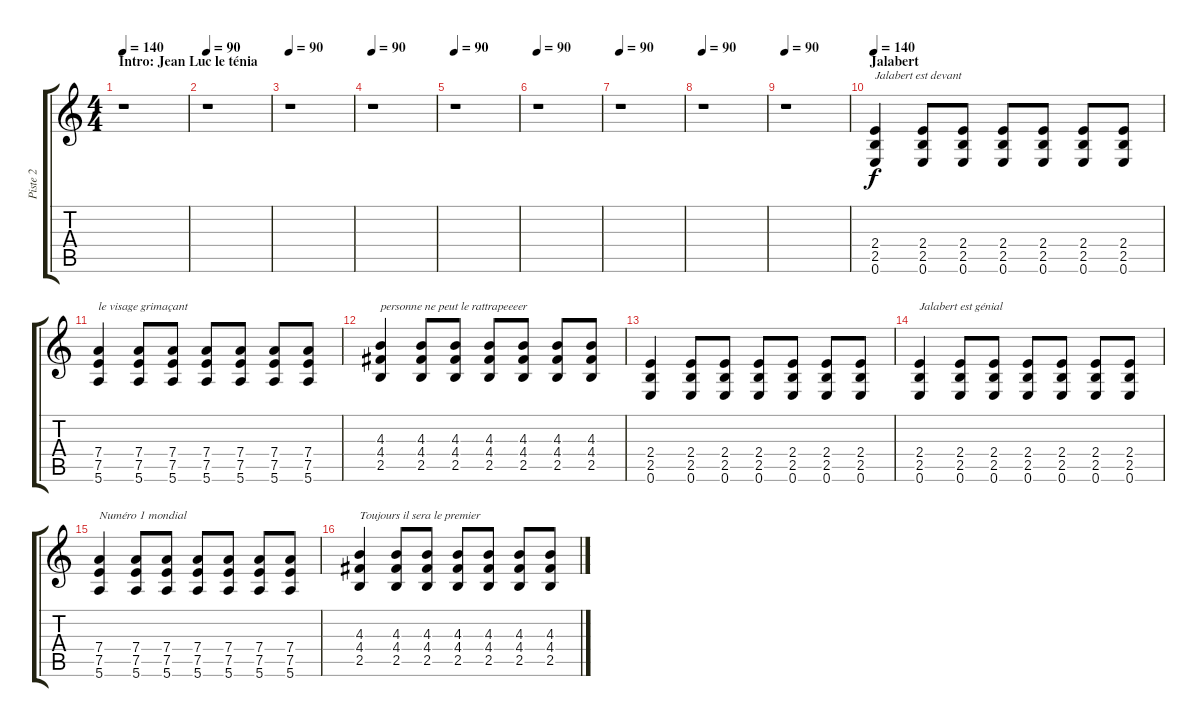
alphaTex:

\track ("Piste 2" "Piste 2") {instrument overdrivenguitar}
\staff {score tabs}
\tuning (E4 B3 G3 D3 A2 E2) {hide}
\ts (4 4)
\section ("" "Intro: Jean Luc le ténia")
\tempo 140
\tempo 90
\tempo 140
\clef g2
\ks c
r.1{dy f instrument overdrivenguitar} |
\tempo 90
r.1 |
\tempo 90
r.1 |
\tempo 90
r.1 |
\tempo 90
r.1 |
\tempo 90
r.1 |
\tempo 90
r.1 |
\tempo 90
r.1 |
\tempo 90
r.1 |
\section ("" "Jalabert")
\tempo 140
(2.4 2.5 0.6).4{txt "Jalabert est devant"} (2.4 2.5 0.6).8 (2.4 2.5 0.6).8 (2.4 2.5 0.6).8 (2.4 2.5 0.6).8 (2.4 2.5 0.6).8 (2.4 2.5 0.6).8 |
(7.4 7.5 5.6).4{txt "le visage grimaçant"} (7.4 7.5 5.6).8 (7.4 7.5 5.6).8 (7.4 7.5 5.6).8 (7.4 7.5 5.6).8 (7.4 7.5 5.6).8 (7.4 7.5 5.6).8 |
(4.3 4.4 2.5).4{txt "personne ne peut le rattrapeeeer"} (4.3 4.4 2.5).8 (4.3 4.4 2.5).8 (4.3 4.4 2.5).8 (4.3 4.4 2.5).8 (4.3 4.4 2.5).8 (4.3 4.4 2.5).8 |
(2.4 2.5 0.6).4 (2.4 2.5 0.6).8 (2.4 2.5 0.6).8 (2.4 2.5 0.6).8 (2.4 2.5 0.6).8 (2.4 2.5 0.6).8 (2.4 2.5 0.6).8 |
(2.4 2.5 0.6).4{txt "Jalabert est génial"} (2.4 2.5 0.6).8 (2.4 2.5 0.6).8 (2.4 2.5 0.6).8 (2.4 2.5 0.6).8 (2.4 2.5 0.6).8 (2.4 2.5 0.6).8 |
(7.4 7.5 5.6).4{txt "Numéro 1 mondial"} (7.4 7.5 5.6).8 (7.4 7.5 5.6).8 (7.4 7.5 5.6).8 (7.4 7.5 5.6).8 (7.4 7.5 5.6).8 (7.4 7.5 5.6).8 |
(4.3 4.4 2.5).4{txt "Toujours il sera le premier"} (4.3 4.4 2.5).8 (4.3 4.4 2.5).8 (4.3 4.4 2.5).8 (4.3 4.4 2.5).8 (4.3 4.4 2.5).8 (4.3 4.4 2.5).8
